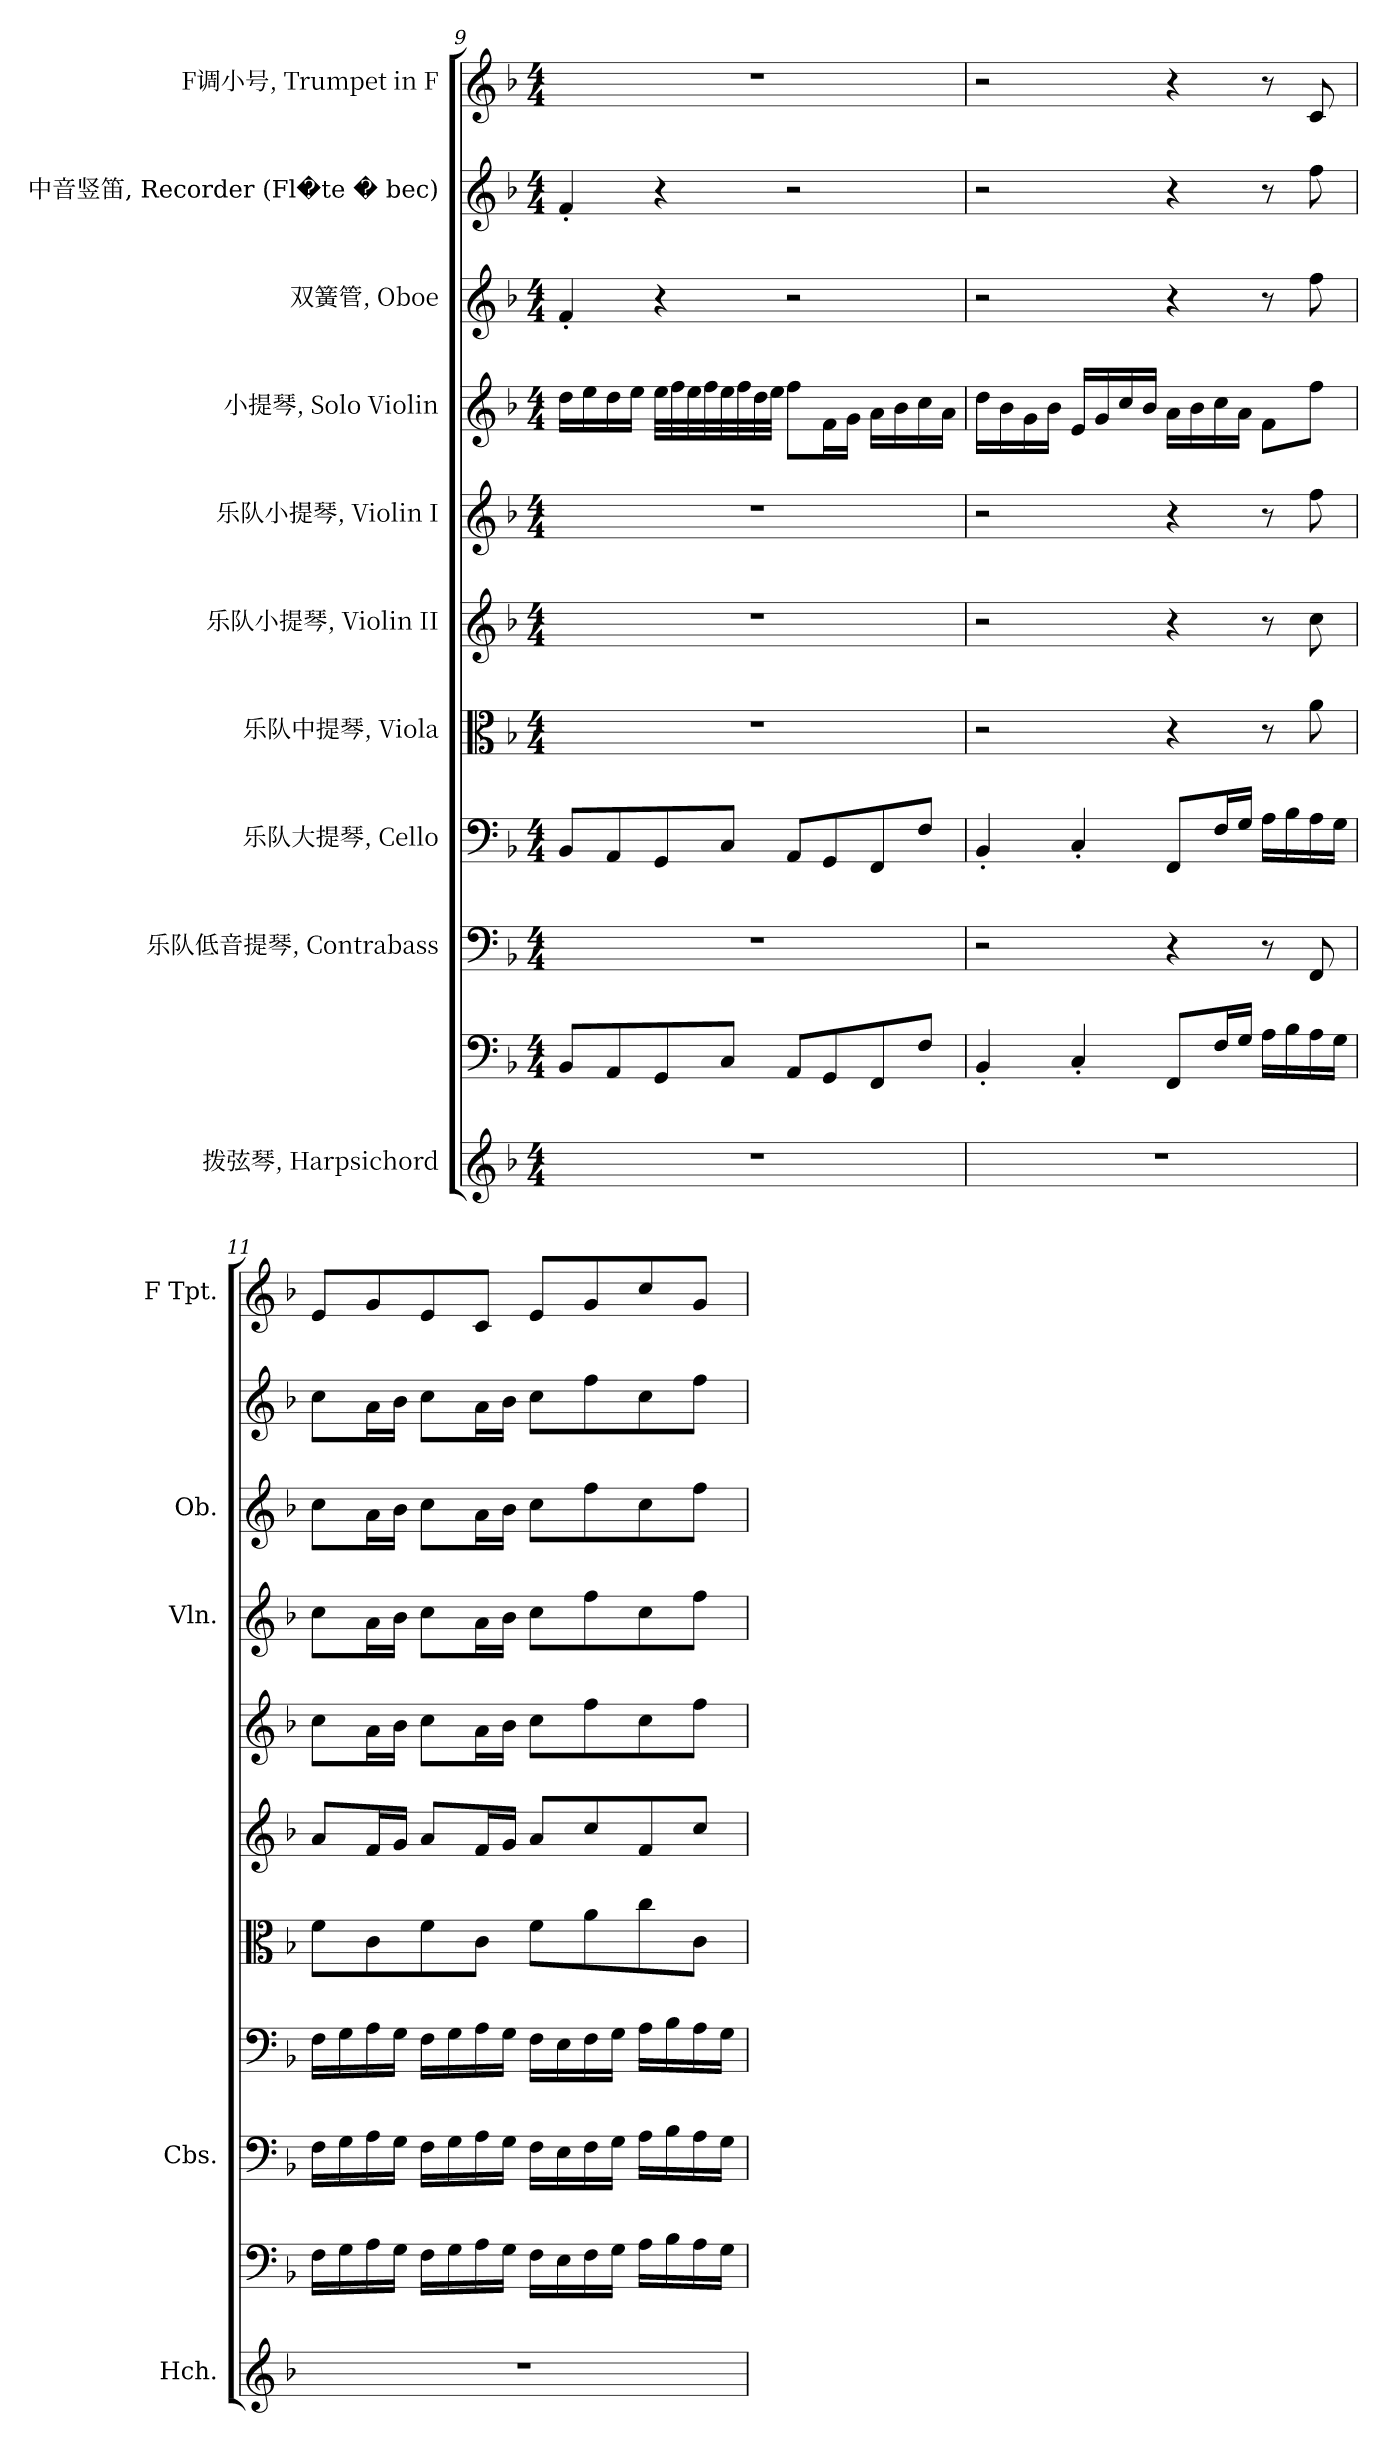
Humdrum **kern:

**kern	**kern	**kern	**kern	**kern	**kern	**kern	**kern	**kern	**kern	**kern
*part10	*part10	*part9	*part8	*part7	*part6	*part5	*part4	*part3	*part2	*part1
*staff11	*staff10	*staff9	*staff8	*staff7	*staff6	*staff5	*staff4	*staff3	*staff2	*staff1
*I"拨弦琴, Harpsichord	*	*I"乐队低音提琴, Contrabass	*I"乐队大提琴, Cello	*I"乐队中提琴, Viola	*I"乐队小提琴, Violin II	*I"乐队小提琴, Violin I	*I"小提琴, Solo Violin	*I"双簧管, Oboe	*I"中音竖笛, Recorder (Fl�te � bec)	*I"F调小号, Trumpet in F
*I'Hch.	*	*I'Cbs.	*	*	*	*	*I'Vln.	*I'Ob.	*	*I'F Tpt.
*clefG2	*clefF4	*clefF4	*clefF4	*clefC3	*clefG2	*clefG2	*clefG2	*clefG2	*clefG2	*clefG2
*	*	*ITrd7c12	*	*	*	*	*	*	*	*ITrd-3c-5
*k[b-]	*k[b-]	*k[b-]	*k[b-]	*k[b-]	*k[b-]	*k[b-]	*k[b-]	*k[b-]	*k[b-]	*k[b-e-]
*M4/4	*M4/4	*M4/4	*M4/4	*M4/4	*M4/4	*M4/4	*M4/4	*M4/4	*M4/4	*M4/4
=9	=9	=9	=9	=9	=9	=9	=9	=9	=9	=9
1r	8BB-/L	1r	8BB-/L	1r	1r	1r	16dd\LL	4f'/	4f'/	1r
.	.	.	.	.	.	.	16ee\	.	.	.
.	8AA/	.	8AA/	.	.	.	16dd\	.	.	.
.	.	.	.	.	.	.	16ee\JJ	.	.	.
.	8GG/	.	8GG/	.	.	.	32ee\LLL	4r	4r	.
.	.	.	.	.	.	.	32ff\	.	.	.
.	.	.	.	.	.	.	32ee\	.	.	.
.	.	.	.	.	.	.	32ff\	.	.	.
.	8C/J	.	8C/J	.	.	.	32ee\	.	.	.
.	.	.	.	.	.	.	32ff\	.	.	.
.	.	.	.	.	.	.	32dd\	.	.	.
.	.	.	.	.	.	.	32ee\JJJ	.	.	.
.	8AA/L	.	8AA/L	.	.	.	8ff\L	2r	2r	.
.	8GG/	.	8GG/	.	.	.	16f\L	.	.	.
.	.	.	.	.	.	.	16g\JJ	.	.	.
.	8FF/	.	8FF/	.	.	.	16a\LL	.	.	.
.	.	.	.	.	.	.	16b-\	.	.	.
.	8F/J	.	8F/J	.	.	.	16cc\	.	.	.
.	.	.	.	.	.	.	16a\JJ	.	.	.
!!LO:PB:g=z
=10	=10	=10	=10	=10	=10	=10	=10	=10	=10	=10
1r	4BB-'/	2r	4BB-'/	2r	2r	2r	16dd\LL	2r	2r	2r
.	.	.	.	.	.	.	16b-\	.	.	.
.	.	.	.	.	.	.	16g\	.	.	.
.	.	.	.	.	.	.	16b-\JJ	.	.	.
.	4C'/	.	4C'/	.	.	.	16e/LL	.	.	.
.	.	.	.	.	.	.	16g/	.	.	.
.	.	.	.	.	.	.	16cc/	.	.	.
.	.	.	.	.	.	.	16b-/JJ	.	.	.
.	8FF/L	4r	8FF/L	4r	4r	4r	16a\LL	4r	4r	4r
.	.	.	.	.	.	.	16b-\	.	.	.
.	16F/L	.	16F/L	.	.	.	16cc\	.	.	.
.	16G/JJ	.	16G/JJ	.	.	.	16a\JJ	.	.	.
.	16A\LL	8r	16A\LL	8r	8r	8r	8f\L	8r	8r	8r
.	16B-\	.	16B-\	.	.	.	.	.	.	.
.	16A\	8FFF/	16A\	8a\	8cc\	8ff\	8ff\J	8ff\	8ff\	8f/
.	16G\JJ	.	16G\JJ	.	.	.	.	.	.	.
=11	=11	=11	=11	=11	=11	=11	=11	=11	=11	=11
1r	16F\LL	16FF\LL	16F\LL	8f\L	8a/L	8cc\L	8cc\L	8cc\L	8cc\L	8a/L
.	16G\	16GG\	16G\	.	.	.	.	.	.	.
.	16A\	16AA\	16A\	8c\	16f/L	16a\L	16a\L	16a\L	16a\L	8cc/
.	16G\JJ	16GG\JJ	16G\JJ	.	16g/JJ	16b-\JJ	16b-\JJ	16b-\JJ	16b-\JJ	.
.	16F\LL	16FF\LL	16F\LL	8f\	8a/L	8cc\L	8cc\L	8cc\L	8cc\L	8a/
.	16G\	16GG\	16G\	.	.	.	.	.	.	.
.	16A\	16AA\	16A\	8c\J	16f/L	16a\L	16a\L	16a\L	16a\L	8f/J
.	16G\JJ	16GG\JJ	16G\JJ	.	16g/JJ	16b-\JJ	16b-\JJ	16b-\JJ	16b-\JJ	.
.	16F\LL	16FF\LL	16F\LL	8f\L	8a/L	8cc\L	8cc\L	8cc\L	8cc\L	8a/L
.	16E\	16EE\	16E\	.	.	.	.	.	.	.
.	16F\	16FF\	16F\	8a\	8cc/	8ff\	8ff\	8ff\	8ff\	8cc/
.	16G\JJ	16GG\JJ	16G\JJ	.	.	.	.	.	.	.
.	16A\LL	16AA\LL	16A\LL	8cc\	8f/	8cc\	8cc\	8cc\	8cc\	8ff/
.	16B-\	16BB-\	16B-\	.	.	.	.	.	.	.
.	16A\	16AA\	16A\	8c\J	8cc/J	8ff\J	8ff\J	8ff\J	8ff\J	8cc/J
.	16G\JJ	16GG\JJ	16G\JJ	.	.	.	.	.	.	.
=	=	=	=	=	=	=	=	=	=	=
*-	*-	*-	*-	*-	*-	*-	*-	*-	*-	*-
